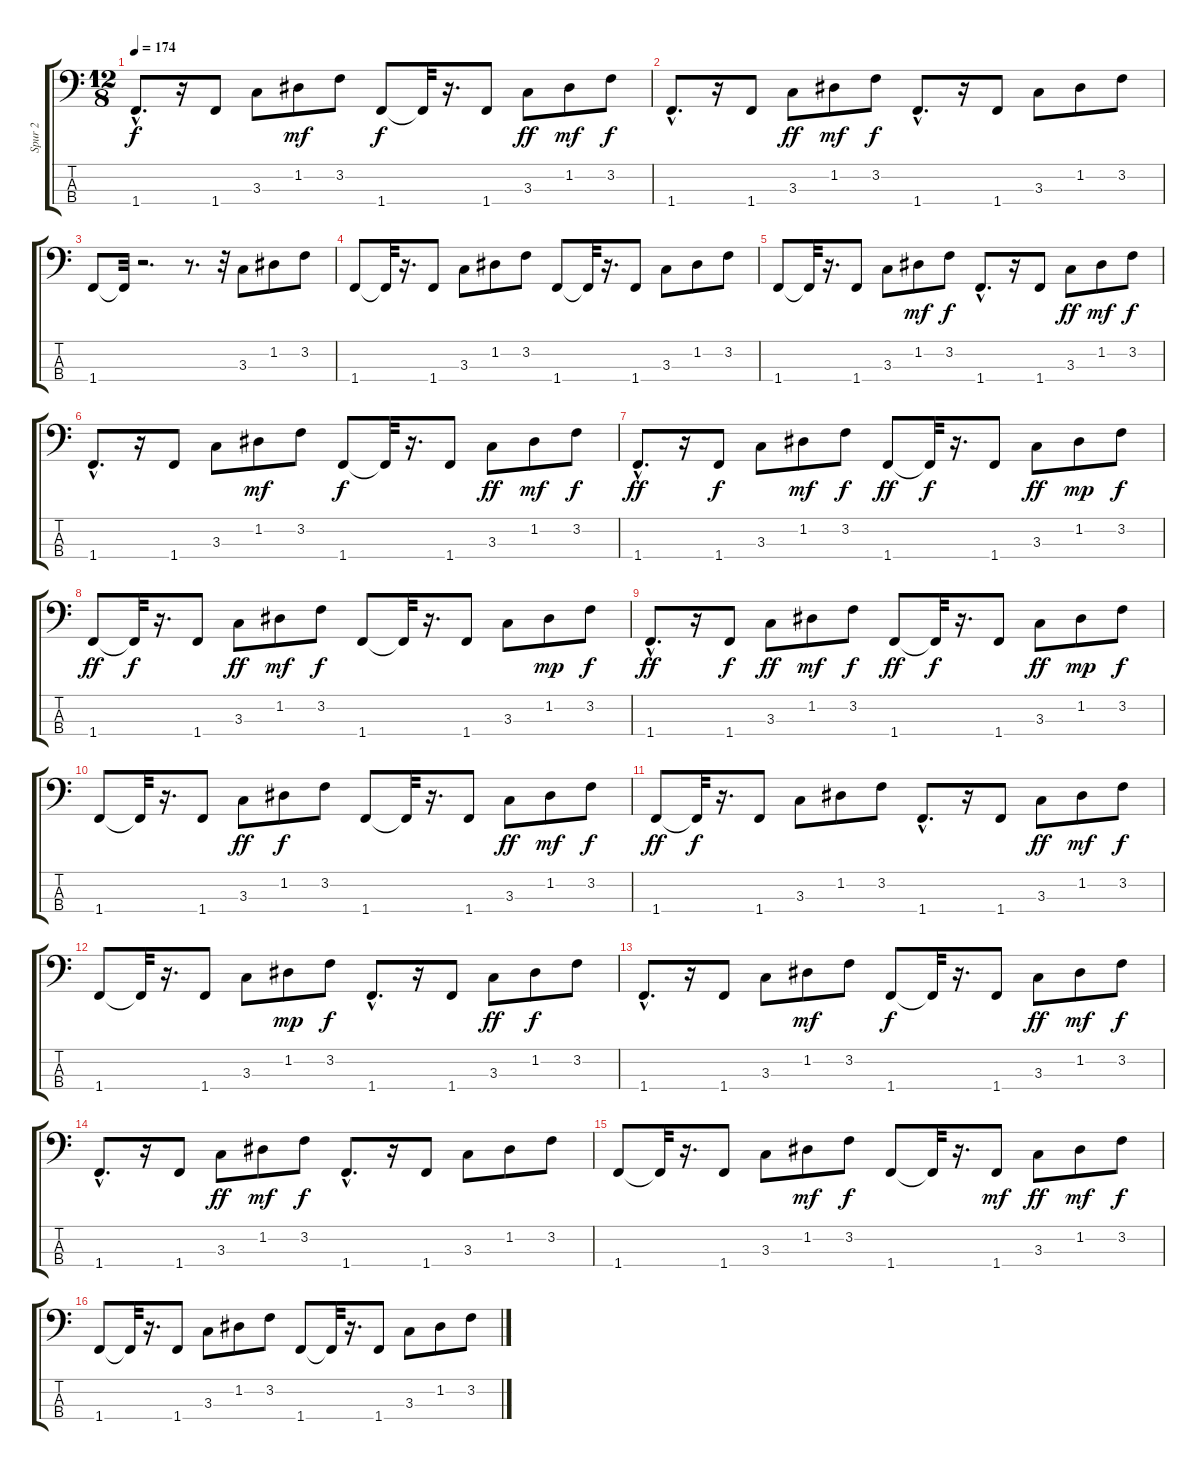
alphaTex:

\track ("Spur 2" "Spur 2") {instrument slapbass2}
\staff {score tabs}
\tuning (G2 D2 A1 E1) {hide}
\ts (12 8)
\tempo 174
\clef f4
\ks c
1.4{hac}.8{d dy f} r.16 1.4.8 3.3.8 1.2.8{dy mf} 3.2.8 1.4.8{dy f} 1.4{t}.32 r.16{d} 1.4.8 3.3.8{dy ff} 1.2.8{dy mf} 3.2.8{dy f} |
1.4{hac}.8{d} r.16 1.4.8 3.3.8{dy ff} 1.2.8{dy mf} 3.2.8{dy f} 1.4{hac}.8{d} r.16 1.4.8 3.3.8 1.2.8 3.2.8 |
1.4.8 1.4{t}.32 r.2{d} r.8{d} r.32 3.3.8 1.2.8 3.2.8 |
1.4.8 1.4{t}.32 r.16{d} 1.4.8 3.3.8 1.2.8 3.2.8 1.4.8 1.4{t}.32 r.16{d} 1.4.8 3.3.8 1.2.8 3.2.8 |
1.4.8 1.4{t}.32 r.16{d} 1.4.8 3.3.8 1.2.8{dy mf} 3.2.8{dy f} 1.4{hac}.8{d} r.16 1.4.8 3.3.8{dy ff} 1.2.8{dy mf} 3.2.8{dy f} |
1.4{hac}.8{d} r.16 1.4.8 3.3.8 1.2.8{dy mf} 3.2.8 1.4.8{dy f} 1.4{t}.32 r.16{d} 1.4.8 3.3.8{dy ff} 1.2.8{dy mf} 3.2.8{dy f} |
1.4{hac}.8{d dy ff} r.16 1.4.8{dy f} 3.3.8 1.2.8{dy mf} 3.2.8{dy f} 1.4.8{dy ff} 1.4{t}.32{dy f} r.16{d} 1.4.8 3.3.8{dy ff} 1.2.8{dy mp} 3.2.8{dy f} |
1.4.8{dy ff} 1.4{t}.32{dy f} r.16{d} 1.4.8 3.3.8{dy ff} 1.2.8{dy mf} 3.2.8{dy f} 1.4.8 1.4{t}.32 r.16{d} 1.4.8 3.3.8 1.2.8{dy mp} 3.2.8{dy f} |
1.4{hac}.8{d dy ff} r.16 1.4.8{dy f} 3.3.8{dy ff} 1.2.8{dy mf} 3.2.8{dy f} 1.4.8{dy ff} 1.4{t}.32{dy f} r.16{d} 1.4.8 3.3.8{dy ff} 1.2.8{dy mp} 3.2.8{dy f} |
1.4.8 1.4{t}.32 r.16{d} 1.4.8 3.3.8{dy ff} 1.2.8{dy f} 3.2.8 1.4.8 1.4{t}.32 r.16{d} 1.4.8 3.3.8{dy ff} 1.2.8{dy mf} 3.2.8{dy f} |
1.4.8{dy ff} 1.4{t}.32{dy f} r.16{d} 1.4.8 3.3.8 1.2.8 3.2.8 1.4{hac}.8{d} r.16 1.4.8 3.3.8{dy ff} 1.2.8{dy mf} 3.2.8{dy f} |
1.4.8 1.4{t}.32 r.16{d} 1.4.8 3.3.8 1.2.8{dy mp} 3.2.8{dy f} 1.4{hac}.8{d} r.16 1.4.8 3.3.8{dy ff} 1.2.8{dy f} 3.2.8 |
1.4{hac}.8{d} r.16 1.4.8 3.3.8 1.2.8{dy mf} 3.2.8 1.4.8{dy f} 1.4{t}.32 r.16{d} 1.4.8 3.3.8{dy ff} 1.2.8{dy mf} 3.2.8{dy f} |
1.4{hac}.8{d} r.16 1.4.8 3.3.8{dy ff} 1.2.8{dy mf} 3.2.8{dy f} 1.4{hac}.8{d} r.16 1.4.8 3.3.8 1.2.8 3.2.8 |
1.4.8 1.4{t}.32 r.16{d} 1.4.8 3.3.8 1.2.8{dy mf} 3.2.8{dy f} 1.4.8 1.4{t}.32 r.16{d} 1.4.8{dy mf} 3.3.8{dy ff} 1.2.8{dy mf} 3.2.8{dy f} |
1.4.8 1.4{t}.32 r.16{d} 1.4.8 3.3.8 1.2.8 3.2.8 1.4.8 1.4{t}.32 r.16{d} 1.4.8 3.3.8 1.2.8 3.2.8
